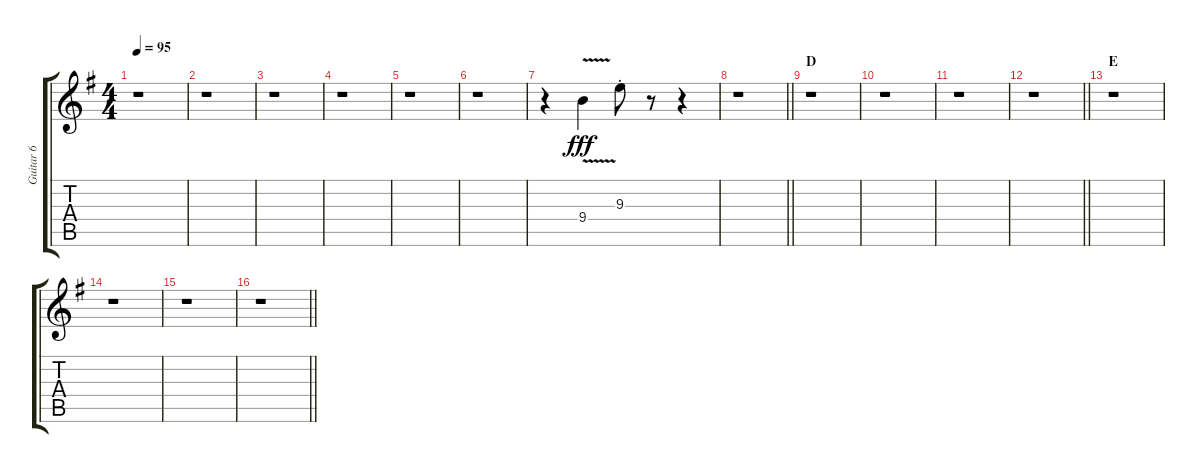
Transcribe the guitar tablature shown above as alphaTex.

\track ("Guitar 6" "Guitar 6") {instrument distortionguitar}
\staff {score tabs}
\tuning (E4 B3 G3 D3 A2 E2) {hide}
\ts (4 4)
\tempo 95
\clef g2
\ks g
r.1{dy fff} |
r.1 |
r.1 |
r.1 |
r.1 |
r.1 |
r.4 9.4{v}.4 9.3{st}.8 r.8 r.4 |
\barLineRight lightlight
r.1 |
\section ("" "D")
r.1 |
r.1 |
r.1 |
\barLineRight lightlight
r.1 |
\section ("" "E")
r.1 |
r.1 |
r.1 |
\barLineRight lightlight
r.1
